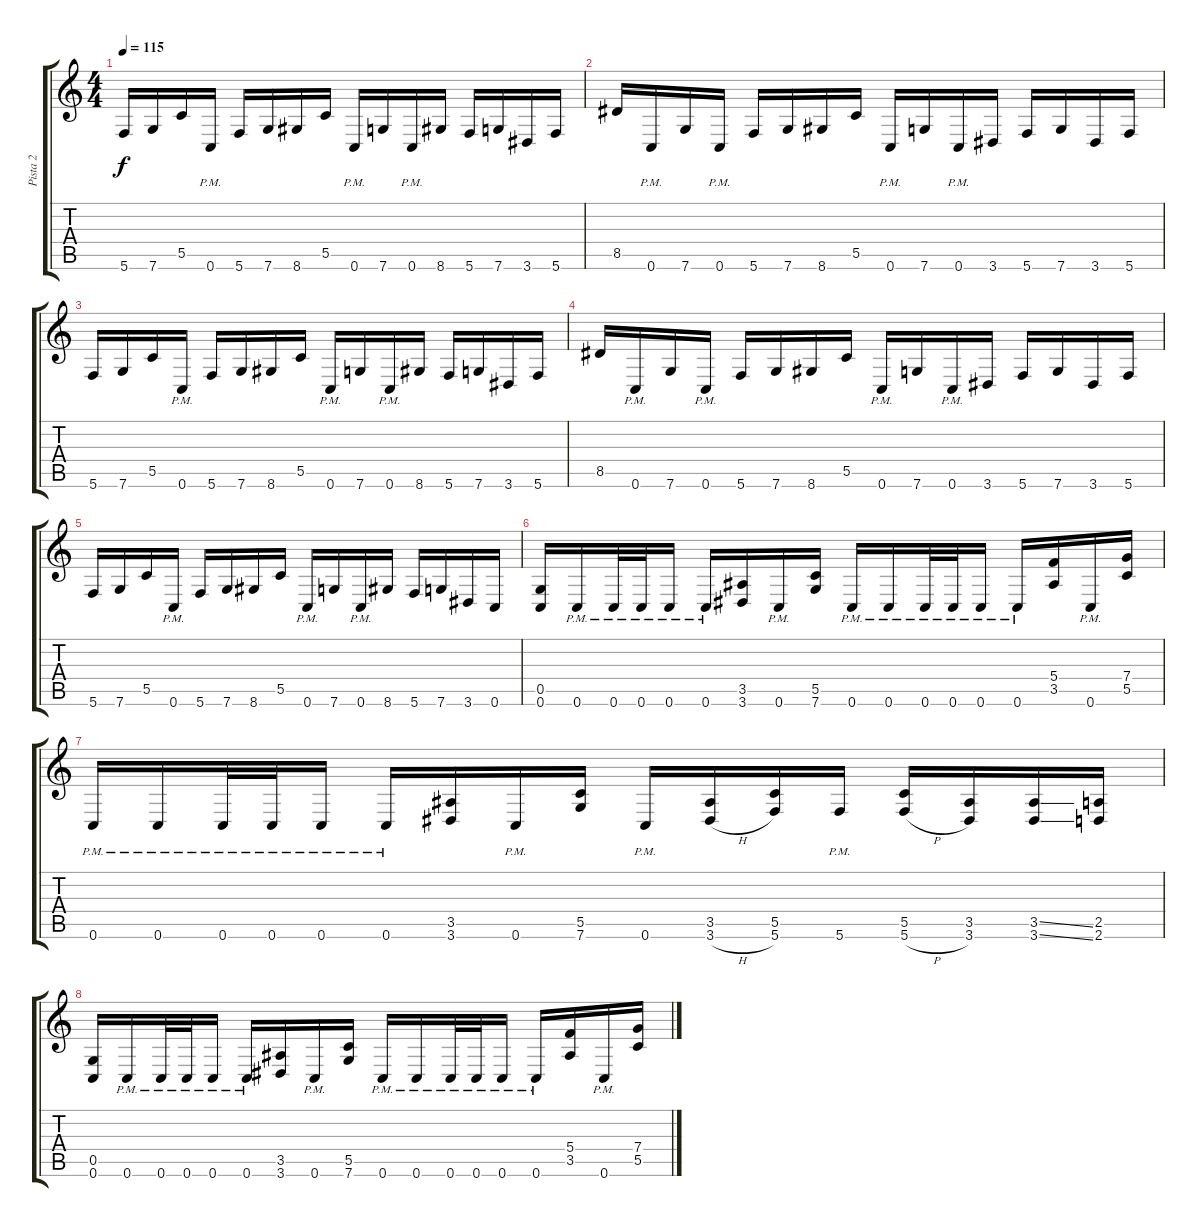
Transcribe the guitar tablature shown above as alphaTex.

\track ("Pista 2" "Pista 2") {instrument distortionguitar}
\staff {score tabs}
\tuning (D4 A3 F3 C3 G2 C2) {hide}
\ts (4 4)
\tempo 115
\clef g2
\ks c
5.6.16{dy f} 7.6.16 5.5.16 0.6{pm}.16 5.6.16 7.6.16 8.6.16 5.5.16 0.6{pm}.16 7.6.16 0.6{pm}.16 8.6.16 5.6.16 7.6.16 3.6.16 5.6.16 |
8.5.16 0.6{pm}.16 7.6.16 0.6{pm}.16 5.6.16 7.6.16 8.6.16 5.5.16 0.6{pm}.16 7.6.16 0.6{pm}.16 3.6.16 5.6.16 7.6.16 3.6.16 5.6.16 |
5.6.16 7.6.16 5.5.16 0.6{pm}.16 5.6.16 7.6.16 8.6.16 5.5.16 0.6{pm}.16 7.6.16 0.6{pm}.16 8.6.16 5.6.16 7.6.16 3.6.16 5.6.16 |
8.5.16 0.6{pm}.16 7.6.16 0.6{pm}.16 5.6.16 7.6.16 8.6.16 5.5.16 0.6{pm}.16 7.6.16 0.6{pm}.16 3.6.16 5.6.16 7.6.16 3.6.16 5.6.16 |
5.6.16 7.6.16 5.5.16 0.6{pm}.16 5.6.16 7.6.16 8.6.16 5.5.16 0.6{pm}.16 7.6.16 0.6{pm}.16 8.6.16 5.6.16 7.6.16 3.6.16 0.6.16 |
(0.5 0.6).16 0.6{pm}.16 0.6{pm}.32 0.6{pm}.32 0.6{pm}.16 0.6{pm}.16 (3.5 3.6).16 0.6{pm}.16 (5.5 7.6).16 0.6{pm}.16 0.6{pm}.16 0.6{pm}.32 0.6{pm}.32 0.6{pm}.16 0.6{pm}.16 (5.4 3.5).16 0.6{pm}.16 (7.4 5.5).16 |
0.6{pm}.16 0.6{pm}.16 0.6{pm}.32 0.6{pm}.32 0.6{pm}.16 0.6{pm}.16 (3.5 3.6).16 0.6{pm}.16 (5.5 7.6).16 0.6{pm}.16 (3.5 3.6{h}).16 (5.5 5.6).16 5.6{pm}.16 (5.5 5.6{h}).16 (3.5 3.6).16 (3.5{ss} 3.6{ss}).16 (2.5 2.6).16 |
(0.5 0.6).16 0.6{pm}.16 0.6{pm}.32 0.6{pm}.32 0.6{pm}.16 0.6{pm}.16 (3.5 3.6).16 0.6{pm}.16 (5.5 7.6).16 0.6{pm}.16 0.6{pm}.16 0.6{pm}.32 0.6{pm}.32 0.6{pm}.16 0.6{pm}.16 (5.4 3.5).16 0.6{pm}.16 (7.4 5.5).16
